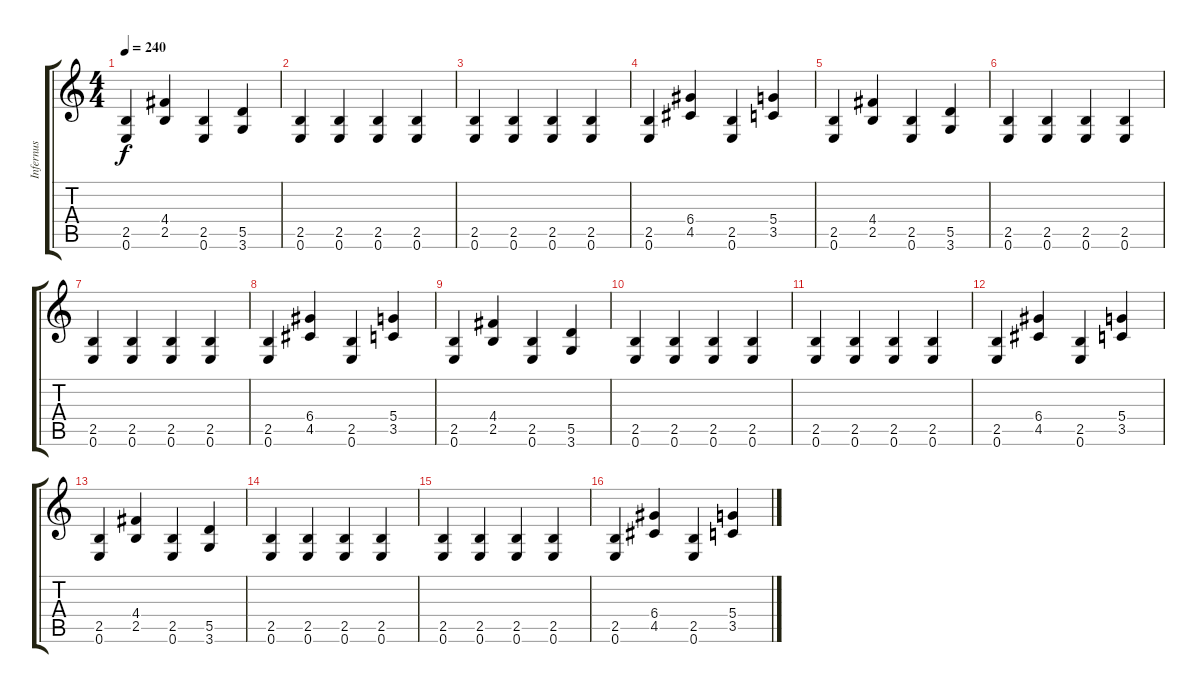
\track ("Infernus" "Infernus") {instrument distortionguitar}
\staff {score tabs}
\tuning (E4 B3 G3 D3 A2 E2) {hide}
\ts (4 4)
\tempo 240
\clef g2
\ks c
(2.5 0.6).4{dy f} (4.4 2.5).4 (2.5 0.6).4 (5.5 3.6).4 |
(2.5 0.6).4 (2.5 0.6).4 (2.5 0.6).4 (2.5 0.6).4 |
(2.5 0.6).4 (2.5 0.6).4 (2.5 0.6).4 (2.5 0.6).4 |
(2.5 0.6).4 (6.4 4.5).4 (2.5 0.6).4 (5.4 3.5).4 |
(2.5 0.6).4 (4.4 2.5).4 (2.5 0.6).4 (5.5 3.6).4 |
(2.5 0.6).4 (2.5 0.6).4 (2.5 0.6).4 (2.5 0.6).4 |
(2.5 0.6).4 (2.5 0.6).4 (2.5 0.6).4 (2.5 0.6).4 |
(2.5 0.6).4 (6.4 4.5).4 (2.5 0.6).4 (5.4 3.5).4 |
(2.5 0.6).4 (4.4 2.5).4 (2.5 0.6).4 (5.5 3.6).4 |
(2.5 0.6).4 (2.5 0.6).4 (2.5 0.6).4 (2.5 0.6).4 |
(2.5 0.6).4 (2.5 0.6).4 (2.5 0.6).4 (2.5 0.6).4 |
(2.5 0.6).4 (6.4 4.5).4 (2.5 0.6).4 (5.4 3.5).4 |
(2.5 0.6).4 (4.4 2.5).4 (2.5 0.6).4 (5.5 3.6).4 |
(2.5 0.6).4 (2.5 0.6).4 (2.5 0.6).4 (2.5 0.6).4 |
(2.5 0.6).4 (2.5 0.6).4 (2.5 0.6).4 (2.5 0.6).4 |
(2.5 0.6).4 (6.4 4.5).4 (2.5 0.6).4 (5.4 3.5).4
